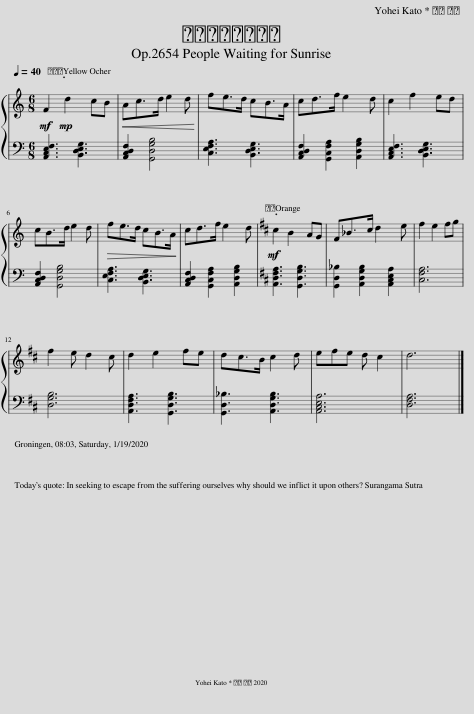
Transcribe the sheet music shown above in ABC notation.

X:1
%%score { 1 | 2 }
L:1/8
Q:1/4=40
M:6/8
I:linebreak $
K:C
V:1 treble
V:2 bass
V:1
!mf! F2!mp! d2 cB |!<(! Ac>d e2 d!<)! | fe>d cB>A | cd>f e2 d | c2 f2 ed |$ %5
 cB>d e2 d |!>(! fe>d cB>A!>)! | cd>f e2 d |[K:D]!mf! c2 B2 AG | F_B>c d2 e | %10
 f2 e2 fg |$ f2 e d2 c | d2 e2 fe | dc>B c2 d | efe d c2 | %15
 d6 |] %16
V:2
 [A,,C,E,F,]3 [B,,D,E,G,]3 | [A,,C,D,F,]2 [G,,D,G,B,]4 | [C,E,F,A,]3 [B,,D,E,G,]3 | [A,,C,D,F,]2 [G,,C,F,A,]2 [A,,D,G,B,]2 | [A,,C,E,F,]3 [B,,D,E,G,]3 |$ %5
 [A,,C,D,F,]2 [G,,D,G,B,]4 | [C,E,F,A,]3 [B,,D,E,G,]3 | [A,,C,D,F,]2 [G,,C,F,A,]2 [A,,D,G,B,]2 |[K:D] [A,,D,F,A,]3 [G,,D,G,B,]3 | [G,,D,_B,]2 [A,,D,G,B,]2 [A,,C,E,A,]2 | %10
 [C,F,A,]6 |$ [D,G,B,]6 | [A,,D,F,A,]3 [G,,D,G,B,]3 | [G,,D,_B,]3 [A,,D,G,B,]3 | [A,,C,E,A,]6 | %15
 [D,F,A,]6 |] %16
